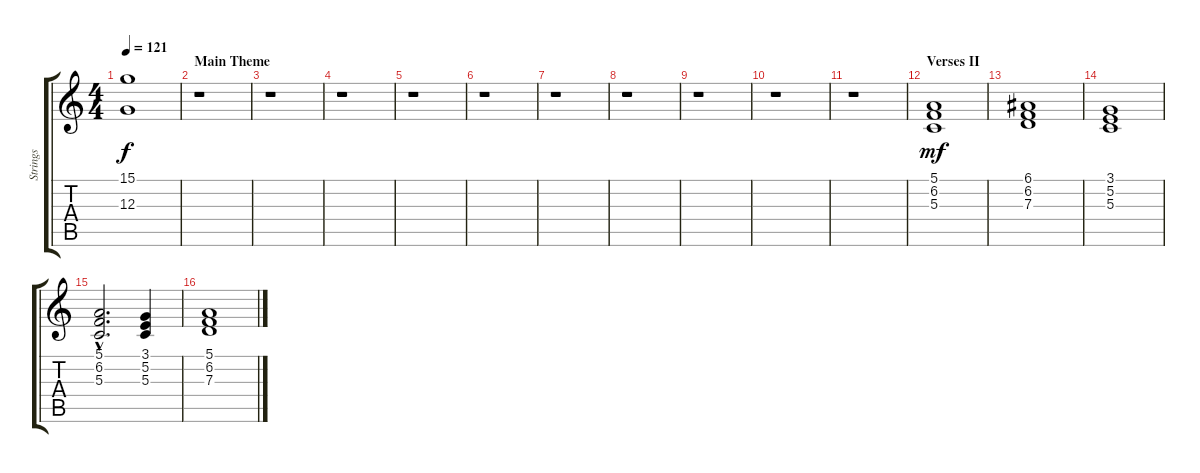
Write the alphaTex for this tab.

\track ("Strings" "Strings") {instrument synthstrings1}
\staff {score tabs}
\tuning (E4 B3 G3 D3 A2 E2) {hide}
\ts (4 4)
\tempo 121
\clef g2
\ks c
(15.1{t} 12.3{t}).1{dy f} |
\section ("" "Main Theme")
r.1 |
r.1 |
r.1 |
r.1 |
r.1 |
r.1 |
r.1 |
r.1 |
r.1 |
r.1 |
\section ("" "Verses II")
(5.1 6.2 5.3).1{dy mf instrument synthstrings1} |
(6.1 6.2 7.3).1 |
(3.1 5.2 5.3).1 |
(5.1{hac} 6.2{hac} 5.3{hac}).2{d} (3.1 5.2 5.3).4 |
(5.1 6.2 7.3).1
